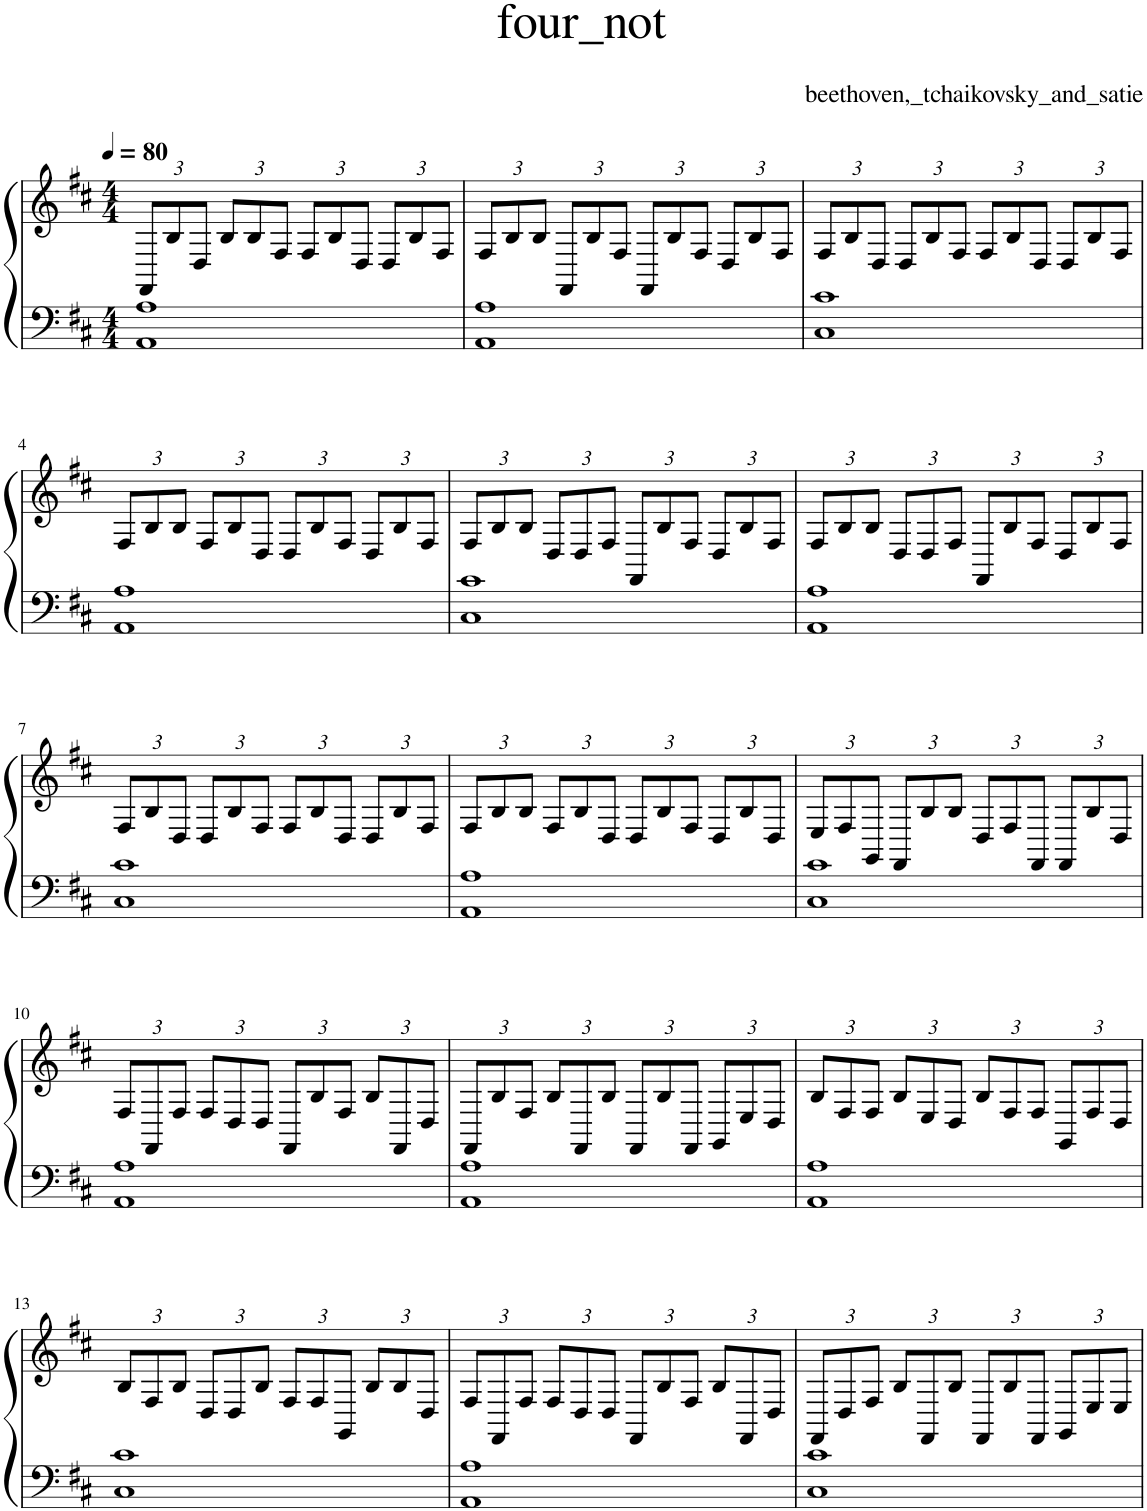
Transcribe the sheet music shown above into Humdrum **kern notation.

**kern	**kern
*part1	*part1
*staff2	*staff1
*I"Piano	*
*I'Pno.	*
*clefF4	*clefG2
*k[f#c#]	*k[f#c#]
*M4/4	*M4/4
*MM80	*MM80
*	*Xbrackettup
=1	=1
1AA 1A	12FF#/L
.	12B/
.	12D/J
.	12B/L
.	12B/
.	12F#/J
.	12F#/L
.	12B/
.	12D/J
.	12D/L
.	12B/
.	12F#/J
=2	=2
1AA 1A	12F#/L
.	12B/
.	12B/J
.	12FF#/L
.	12B/
.	12F#/J
.	12FF#/L
.	12B/
.	12F#/J
.	12D/L
.	12B/
.	12F#/J
=3	=3
1C# 1c#	12F#/L
.	12B/
.	12D/J
.	12D/L
.	12B/
.	12F#/J
.	12F#/L
.	12B/
.	12D/J
.	12D/L
.	12B/
.	12F#/J
!!LO:LB:g=z
=4	=4
1AA 1A	12F#/L
.	12B/
.	12B/J
.	12F#/L
.	12B/
.	12D/J
.	12D/L
.	12B/
.	12F#/J
.	12D/L
.	12B/
.	12F#/J
=5	=5
1C# 1c#	12F#/L
.	12B/
.	12B/J
.	12D/L
.	12D/
.	12F#/J
.	12FF#/L
.	12B/
.	12F#/J
.	12D/L
.	12B/
.	12F#/J
=6	=6
1AA 1A	12F#/L
.	12B/
.	12B/J
.	12D/L
.	12D/
.	12F#/J
.	12FF#/L
.	12B/
.	12F#/J
.	12D/L
.	12B/
.	12F#/J
!!LO:LB:g=z
=7	=7
1C# 1c#	12F#/L
.	12B/
.	12D/J
.	12D/L
.	12B/
.	12F#/J
.	12F#/L
.	12B/
.	12D/J
.	12D/L
.	12B/
.	12F#/J
=8	=8
1AA 1A	12F#/L
.	12B/
.	12B/J
.	12F#/L
.	12B/
.	12D/J
.	12D/L
.	12B/
.	12F#/J
.	12D/L
.	12B/
.	12D/J
=9	=9
1C# 1c#	12E/L
.	12F#/
.	12GG/J
.	12FF#/L
.	12B/
.	12B/J
.	12D/L
.	12F#/
.	12FF#/J
.	12FF#/L
.	12B/
.	12D/J
!!LO:LB:g=z
=10	=10
1AA 1A	12F#/L
.	12FF#/
.	12F#/J
.	12F#/L
.	12D/
.	12D/J
.	12FF#/L
.	12B/
.	12F#/J
.	12B/L
.	12FF#/
.	12D/J
=11	=11
1AA 1A	12FF#/L
.	12B/
.	12F#/J
.	12B/L
.	12FF#/
.	12B/J
.	12FF#/L
.	12B/
.	12FF#/J
.	12GG/L
.	12E/
.	12D/J
=12	=12
1AA 1A	12B/L
.	12F#/
.	12F#/J
.	12B/L
.	12E/
.	12D/J
.	12B/L
.	12F#/
.	12F#/J
.	12GG/L
.	12F#/
.	12D/J
!!LO:LB:g=z
=13	=13
1C# 1c#	12B/L
.	12F#/
.	12B/J
.	12D/L
.	12D/
.	12B/J
.	12F#/L
.	12F#/
.	12GG/J
.	12B/L
.	12B/
.	12D/J
=14	=14
1AA 1A	12F#/L
.	12FF#/
.	12F#/J
.	12F#/L
.	12D/
.	12D/J
.	12FF#/L
.	12B/
.	12F#/J
.	12B/L
.	12FF#/
.	12D/J
=15	=15
1C# 1c#	12FF#/L
.	12D/
.	12F#/J
.	12B/L
.	12FF#/
.	12B/J
.	12FF#/L
.	12B/
.	12FF#/J
.	12GG/L
.	12E/
.	12E/J
=	=
*-	*-
